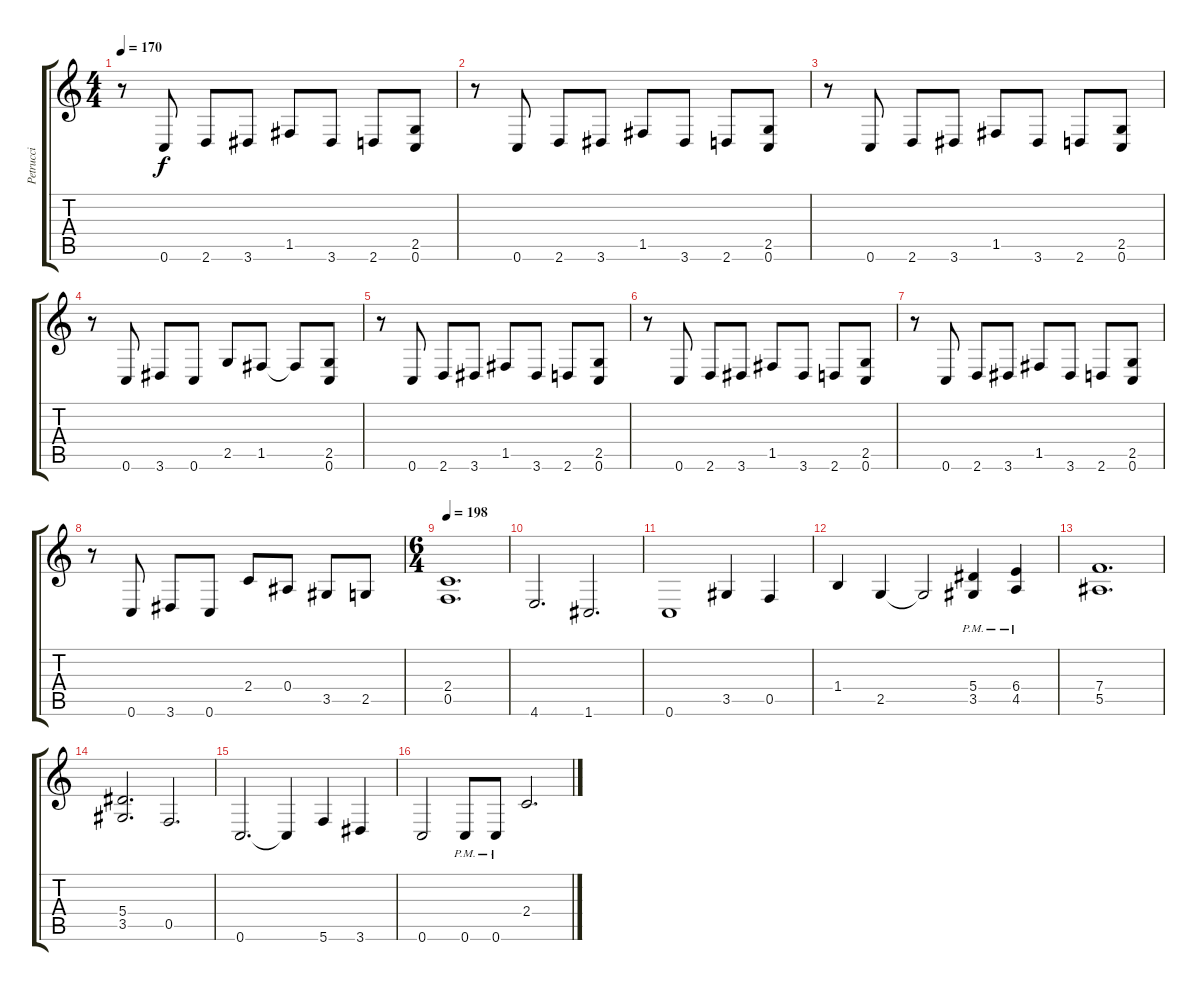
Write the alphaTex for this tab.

\track ("Petrucci" "Petrucci") {instrument distortionguitar}
\staff {score tabs}
\tuning (C4 G3 Eb3 Bb2 F2 C2) {hide}
\ts (4 4)
\tempo 170
\clef g2
\ks c
r.8{dy f} 0.6.8 2.6.8 3.6.8 1.5.8 3.6.8 2.6.8 (2.5 0.6).8 |
r.8 0.6.8 2.6.8 3.6.8 1.5.8 3.6.8 2.6.8 (2.5 0.6).8 |
r.8 0.6.8 2.6.8 3.6.8 1.5.8 3.6.8 2.6.8 (2.5 0.6).8 |
r.8 0.6.8 3.6.8 0.6.8 2.5.8 1.5.8 1.5{t}.8 (2.5 0.6).8 |
r.8 0.6.8 2.6.8 3.6.8 1.5.8 3.6.8 2.6.8 (2.5 0.6).8 |
r.8 0.6.8 2.6.8 3.6.8 1.5.8 3.6.8 2.6.8 (2.5 0.6).8 |
r.8 0.6.8 2.6.8 3.6.8 1.5.8 3.6.8 2.6.8 (2.5 0.6).8 |
r.8 0.6.8 3.6.8 0.6.8 2.4.8 0.4.8 3.5.8 2.5.8 |
\ts (6 4)
\tempo 198
(2.4 0.5).1{d} |
4.6.2{d} 1.6.2{d} |
0.6.1 3.5.4 0.5.4 |
1.4.4 2.5.4 2.5{t}.2 (5.4{pm} 3.5{pm}).4 (6.4{pm} 4.5{pm}).4 |
(7.4 5.5).1{d} |
(5.4 3.5).2{d} 0.5.2{d} |
0.6.2{d} 0.6{t}.4 5.6.4 3.6.4 |
0.6.2 0.6{pm}.8 0.6{pm}.8 2.4.2{d}
